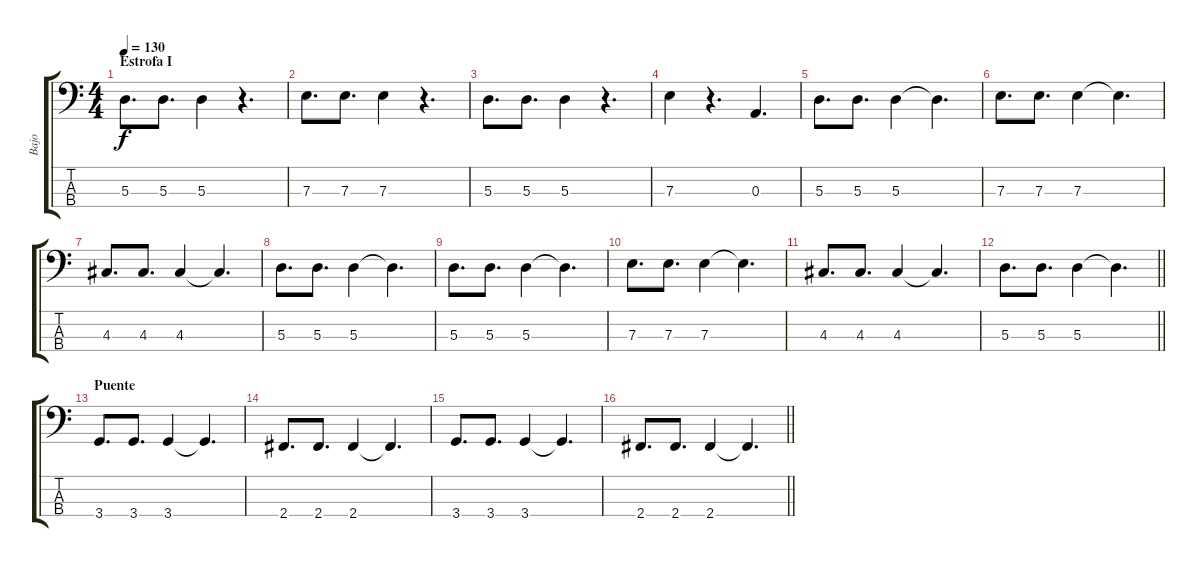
\track ("Bajo" "Bajo") {instrument electricbassfinger}
\staff {score tabs}
\tuning (G2 D2 A1 E1) {hide}
\ts (4 4)
\section ("" "Estrofa I")
\tempo 130
\clef f4
\ks c
5.3.8{d dy f} 5.3.8{d} 5.3.4 r.4{d} |
7.3.8{d} 7.3.8{d} 7.3.4 r.4{d} |
5.3.8{d} 5.3.8{d} 5.3.4 r.4{d} |
7.3.4 r.4{d} 0.3.4{d} |
5.3.8{d} 5.3.8{d} 5.3.4 5.3{t}.4{d} |
7.3.8{d} 7.3.8{d} 7.3.4 7.3{t}.4{d} |
4.3.8{d} 4.3.8{d} 4.3.4 4.3{t}.4{d} |
5.3.8{d} 5.3.8{d} 5.3.4 5.3{t}.4{d} |
5.3.8{d} 5.3.8{d} 5.3.4 5.3{t}.4{d} |
7.3.8{d} 7.3.8{d} 7.3.4 7.3{t}.4{d} |
4.3.8{d} 4.3.8{d} 4.3.4 4.3{t}.4{d} |
\barLineRight lightlight
5.3.8{d} 5.3.8{d} 5.3.4 5.3{t}.4{d} |
\section ("" "Puente")
3.4.8{d} 3.4.8{d} 3.4.4 3.4{t}.4{d} |
2.4.8{d} 2.4.8{d} 2.4.4 2.4{t}.4{d} |
3.4.8{d} 3.4.8{d} 3.4.4 3.4{t}.4{d} |
\barLineRight lightlight
2.4.8{d} 2.4.8{d} 2.4.4 2.4{t}.4{d}
